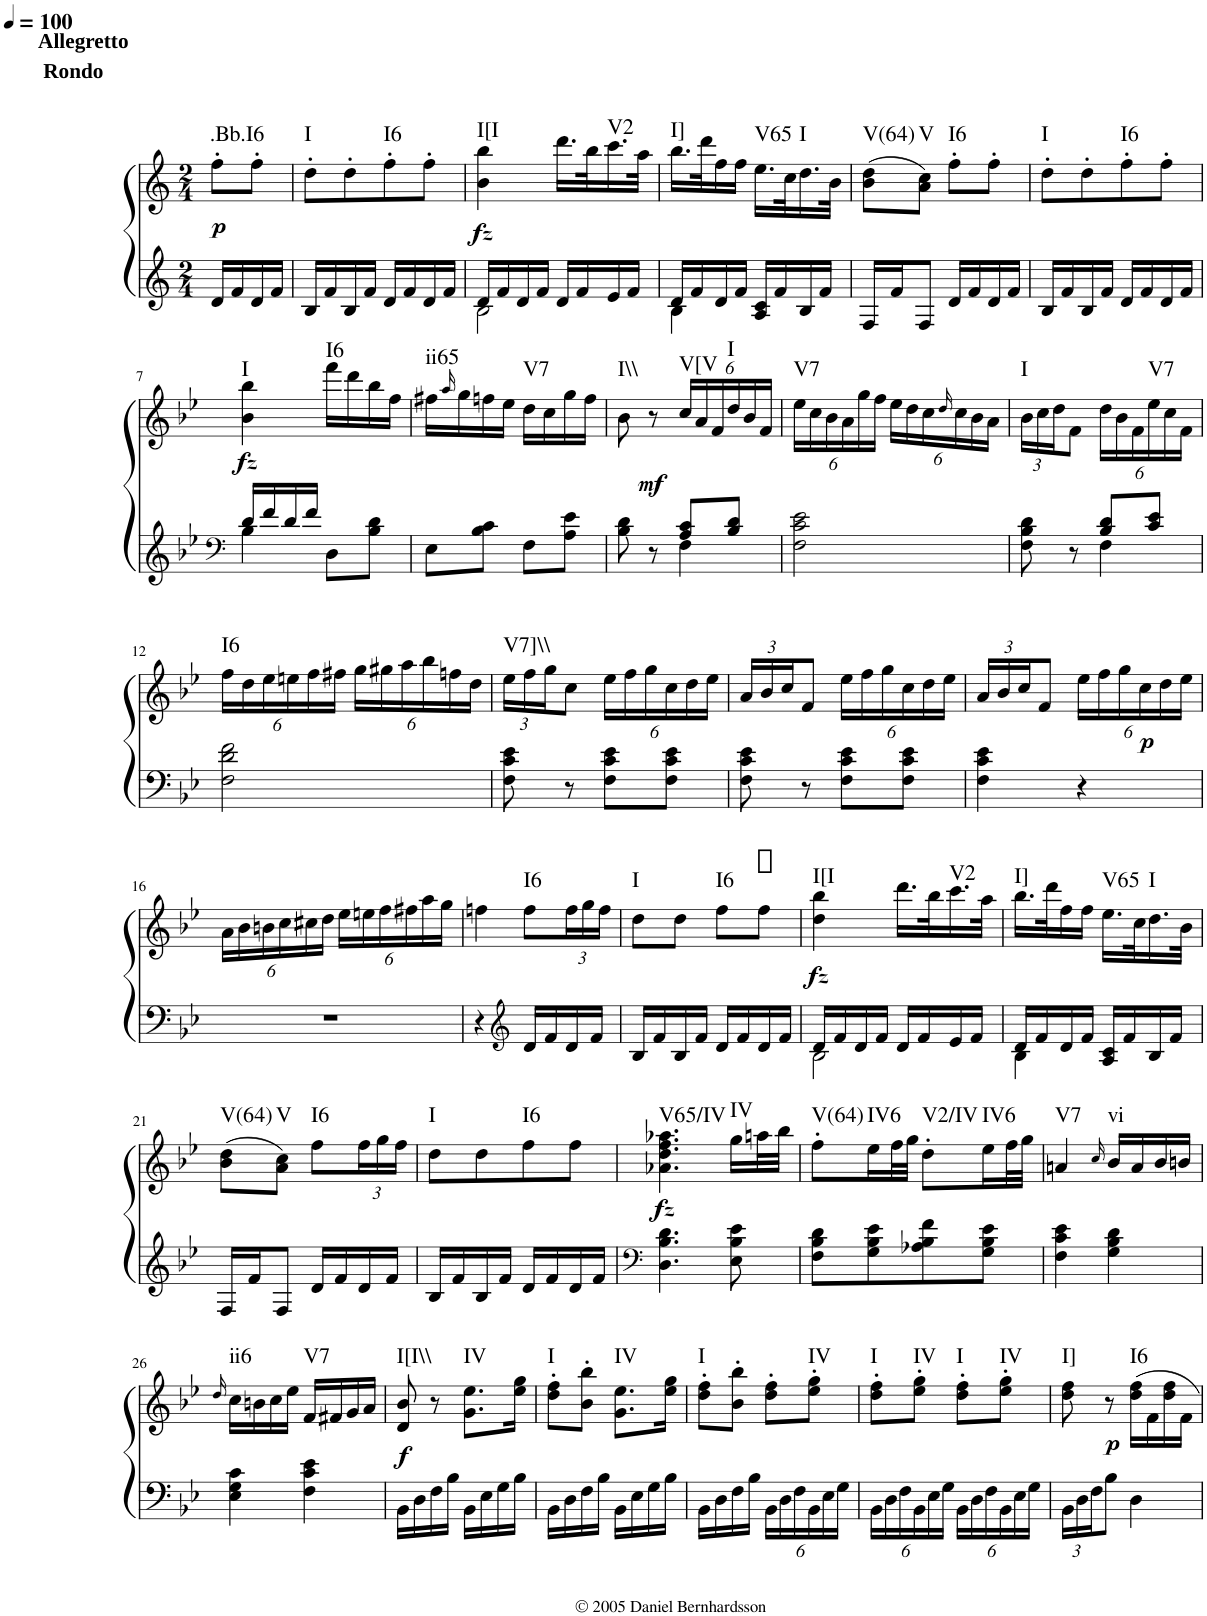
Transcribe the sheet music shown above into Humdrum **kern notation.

**kern	**kern	**dynam	**harte
*part1	*part1	*part1	*part1
*staff2	*staff1	*staff1/2	*
*I"Piano	*	*	*
*I'Pno.	*	*	*
*clefG2	*clefG2	*	*
*k[b-e-]	*k[b-e-]	*	*
*B-:	*B-:	*	*
*M2/4	*M2/4	*	*
*MM100	*MM100	*	*
=1	=1	=1	=1
!	!LO:TX:a:B:t=Rondo	!	!
!	!LO:TX:a:B:t=Allegretto	!	!
!	!	!LO:DY:b	!LO:H:kt=.Bb.I6
16d/LL	8ff'\L	p	N
16f/	.	.	.
16d/	8ff'\J	.	.
16f/JJ	.	.	.
=2	=2	=2	=2
!	!	!	!LO:H:kt=I
16B-/LL	8dd'\L	.	N
16f/	.	.	.
16B-/	8dd'\	.	.
16f/JJ	.	.	.
!	!	!	!LO:H:kt=I6
16d/LL	8ff'\	.	N
16f/	.	.	.
16d/	8ff'\J	.	.
16f/JJ	.	.	.
=3	=3	=3	=3
*^	*	*	*
!	!	!	!LO:DY:b	!LO:H:kt=I[I
16d/LL	2B-\	4b-\ 4bb-\	fz	N
16f/	.	.	.	.
16d/	.	.	.	.
16f/JJ	.	.	.	.
16d/LL	.	16.ddd\LL	.	.
16f/	.	.	.	.
.	.	32bb-\K	.	.
!	!	!	!	!LO:H:kt=V2
16e-/	.	16.ccc\	.	N
16f/JJ	.	.	.	.
.	.	32aa\JJk	.	.
=4	=4	=4	=4	=4
!	!	!	!	!LO:H:kt=I]
16d/LL	4B-\	16.bb-\LL	.	N
16f/	.	.	.	.
.	.	32ddd\K	.	.
16d/	.	16ff\	.	.
16f/JJ	.	16ff\JJ	.	.
!	!	!	!	!LO:H:kt=V65
16A/ 16c/LL	8ryy	16.ee-\LL	.	N
16f/	.	.	.	.
.	.	32cc\K	.	.
!	!	!	!	!LO:H:kt=I
16B-/	8ryy	16.dd\	.	N
16f/JJ	.	.	.	.
.	.	32b-\JJk	.	.
*v	*v	*	*	*
=5	=5	=5	=5
!	!	!	!LO:H:kt=V(64)
16F/LL	(8b-\ 8dd\L	.	N
16f/J	.	.	.
!	!	!	!LO:H:kt=V
8F/J	8a\ 8cc\J)	.	N
!	!	!	!LO:H:kt=I6
16d/LL	8ff'\L	.	N
16f/	.	.	.
16d/	8ff'\J	.	.
16f/JJ	.	.	.
=6	=6	=6	=6
!	!	!	!LO:H:kt=I
16B-/LL	8dd'\L	.	N
16f/	.	.	.
16B-/	8dd'\	.	.
16f/JJ	.	.	.
!	!	!	!LO:H:kt=I6
16d/LL	8ff'\	.	N
16f/	.	.	.
16d/	8ff'\J	.	.
16f/JJ	.	.	.
!!LO:LB:g=z
=7	=7	=7	=7
*clefF4	*	*	*
*^	*	*	*
!	!	!	!LO:DY:b	!LO:H:kt=I
16d/LL	4B-\	4b-\ 4bb-\	fz	N
16f/	.	.	.	.
16d/	.	.	.	.
16f/JJ	.	.	.	.
!	!	!	!	!LO:H:kt=I6
8D\L	4ryy	16fff\LL	.	N
.	.	16ddd\	.	.
8B-\ 8d\J	.	16bb-\	.	.
.	.	16ff\JJ	.	.
*v	*v	*	*	*
=8	=8	=8	=8
!	!	!	!LO:H:kt=ii65
8E-\L	16ff#X\LL	.	N
.	16qaa/	.	.
.	16gg\	.	.
8B-\ 8c\J	16ffn\	.	.
.	16ee-\JJ	.	.
!	!	!	!LO:H:kt=V7
8F\L	16dd\LL	.	N
.	16cc\	.	.
8A\ 8e-\J	16gg\	.	.
.	16ff\JJ	.	.
=9	=9	=9	=9
*^	*	*	*
!	!	!	!	!LO:H:kt=I\\
8B-\ 8d\	4ryy	8b-\	.	N
!	!	!	!LO:DY:b	!
8r	.	8r	mf	.
*	*	*Xbrackettup	*	*
!	!	!	!	!LO:H:kt=V[V
8A/ 8c/L	4F\	24cc/LL	.	N
.	.	24a/	.	.
.	.	24f/	.	.
!	!	!	!	!LO:H:kt=I
8B-/ 8d/J	.	24dd/	.	N
.	.	24b-/	.	.
.	.	24f/JJ	.	.
*v	*v	*	*	*
=10	=10	=10	=10
!	!	!	!LO:H:kt=V7
2F\ 2c\ 2e-\	24ee-\LL	.	N
.	24cc\	.	.
.	24b-\	.	.
.	24a\	.	.
.	24gg\	.	.
.	24ff\JJ	.	.
.	24ee-\LL	.	.
.	24dd\	.	.
.	24cc\	.	.
.	16qdd/	.	.
.	24cc\	.	.
.	24b-\	.	.
.	24a\JJ	.	.
=11	=11	=11	=11
*^	*	*	*
!	!	!	!	!LO:H:kt=I
8F\ 8B-\ 8d\	4ryy	24b-\LL	.	N
.	.	24cc\	.	.
.	.	24dd\J	.	.
8r	.	8f\J	.	.
8B-/ 8d/L	4F\	24dd\LL	.	.
.	.	24b-\	.	.
.	.	24f\	.	.
!	!	!	!	!LO:H:kt=V7
8c/ 8e-/J	.	24ee-\	.	N
.	.	24cc\	.	.
.	.	24f\JJ	.	.
*v	*v	*	*	*
!!LO:LB:g=z
=12	=12	=12	=12
!	!	!	!LO:H:kt=I6
2F\ 2d\ 2f\	24ff\LL	.	N
.	24dd\	.	.
.	24ee-\	.	.
.	24een\	.	.
.	24ff\	.	.
.	24ff#X\JJ	.	.
.	24gg\LL	.	.
.	24gg#X\	.	.
.	24aa\	.	.
.	24bb-\	.	.
.	24ffn\	.	.
.	24dd\JJ	.	.
=13	=13	=13	=13
!	!	!	!LO:H:kt=V7]\\
8F\ 8c\ 8e-\	24ee-\LL	.	N
.	24ff\	.	.
.	24gg\J	.	.
8r	8cc\J	.	.
8F\ 8c\ 8e-\L	24ee-\LL	.	.
.	24ff\	.	.
.	24gg\	.	.
8F\ 8c\ 8e-\J	24cc\	.	.
.	24dd\	.	.
.	24ee-\JJ	.	.
=14	=14	=14	=14
8F\ 8c\ 8e-\	24a/LL	.	.
.	24b-/	.	.
.	24cc/J	.	.
8r	8f/J	.	.
8F\ 8c\ 8e-\L	24ee-\LL	.	.
.	24ff\	.	.
.	24gg\	.	.
8F\ 8c\ 8e-\J	24cc\	.	.
.	24dd\	.	.
.	24ee-\JJ	.	.
=15	=15	=15	=15
4F\ 4c\ 4e-\	24a/LL	.	.
.	24b-/	.	.
.	24cc/J	.	.
.	8f/J	.	.
4r	24ee-\LL	.	.
.	24ff\	.	.
.	24gg\	.	.
!	!	!LO:DY:b	!
.	24cc\	p	.
.	24dd\	.	.
.	24ee-\JJ	.	.
!!LO:LB:g=z
=16	=16	=16	=16
2r	24a\LL	.	.
.	24b-\	.	.
.	24bn\	.	.
.	24cc\	.	.
.	24cc#X\	.	.
.	24dd\JJ	.	.
.	24ee-\LL	.	.
.	24een\	.	.
.	24ff\	.	.
.	24ff#X\	.	.
.	24aa\	.	.
.	24gg\JJ	.	.
=17	=17	=17	=17
4r	4ffn\	.	.
*clefG2	*	*	*
!	!	!	!LO:H:kt=I6
16d/LL	8ff\L	.	N
16f/	.	.	.
16d/	24ff\L	.	.
.	24gg\	.	.
16f/JJ	.	.	.
.	24ff\JJ	.	.
=18	=18	=18	=18
!	!	!	!LO:H:kt=I
16B-/LL	8dd\L	.	N
16f/	.	.	.
16B-/	8dd\J	.	.
16f/JJ	.	.	.
!	!	!	!LO:H:kt=I6
16d/LL	8ff\L	.	N
16f/	.	.	.
16d/	8ff\J	.	.
16f/JJ	.	.	.
=19	=19	=19	=19
*^	*	*	*
!	!	!	!LO:DY:b	!LO:H:kt=I[I
16d/LL	2B-\	4dd\ 4bb-\	fz	N
16f/	.	.	.	.
16d/	.	.	.	.
16f/JJ	.	.	.	.
16d/LL	.	16.ddd\LL	.	.
16f/	.	.	.	.
.	.	32bb-\K	.	.
!	!	!	!	!LO:H:kt=V2
16e-/	.	16.ccc\	.	N
16f/JJ	.	.	.	.
.	.	32aa\JJk	.	.
=20	=20	=20	=20	=20
!	!	!	!	!LO:H:kt=I]
16d/LL	4B-\	16.bb-\LL	.	N
16f/	.	.	.	.
.	.	32ddd\K	.	.
16d/	.	16ff\	.	.
16f/JJ	.	16ff\JJ	.	.
!	!	!	!	!LO:H:kt=V65
16A/ 16c/LL	8ryy	16.ee-\LL	.	N
16f/	.	.	.	.
.	.	32cc\K	.	.
!	!	!	!	!LO:H:kt=I
16B-/	8ryy	16.dd\	.	N
16f/JJ	.	.	.	.
.	.	32b-\JJk	.	.
*v	*v	*	*	*
!!LO:LB:g=z
=21	=21	=21	=21
!	!	!	!LO:H:kt=V(64)
16F/LL	(8b-\ 8dd\L	.	N
16f/J	.	.	.
!	!	!	!LO:H:kt=V
8F/J	8a\ 8cc\J)	.	N
!	!	!	!LO:H:kt=I6
16d/LL	8ff\L	.	N
16f/	.	.	.
16d/	24ff\L	.	.
.	24gg\	.	.
16f/JJ	.	.	.
.	24ff\JJ	.	.
=22	=22	=22	=22
!	!	!	!LO:H:kt=I
16B-/LL	8dd\L	.	N
16f/	.	.	.
16B-/	8dd\	.	.
16f/JJ	.	.	.
!	!	!	!LO:H:kt=I6
16d/LL	8ff\	.	N
16f/	.	.	.
16d/	8ff\J	.	.
16f/JJ	.	.	.
=23	=23	=23	=23
*clefF4	*	*	*
!	!	!LO:DY:b	!LO:H:kt=V65/IV
4.D\ 4.B-\ 4.d\	4.a-X\ 4.dd\ 4.ff\ 4.aa-X\	fz	N
!	!	!	!LO:H:kt=IV
8E-\ 8B-\ 8e-\	16gg\LL	.	N
.	32aan\L	.	.
.	32bb-\JJJ	.	.
=24	=24	=24	=24
!	!	!	!LO:H:kt=V(64)
8F\ 8B-\ 8d\L	8ff'\L	.	N
!	!	!	!LO:H:kt=IV6
8G\ 8B-\ 8e-\	16ee-\L	.	N
.	32ff\L	.	.
.	32gg\JJJ	.	.
!	!	!	!LO:H:kt=V2/IV
8A-X\ 8B-\ 8f\	8dd'\L	.	N
!	!	!	!LO:H:kt=IV6
8G\ 8B-\ 8e-\J	16ee-\L	.	N
.	32ff\L	.	.
.	32gg\JJJ	.	.
=25	=25	=25	=25
!	!	!	!LO:H:kt=V7
4F\ 4c\ 4e-\	4an/	.	N
.	16qcc/	.	.
!	!	!	!LO:H:kt=vi
4G\ 4B-\ 4d\	16b-/LL	.	N
.	16a/	.	.
.	16b-/	.	.
.	16bn/JJ	.	.
!!LO:LB:g=z
=26	=26	=26	=26
.	16qdd/	.	.
!	!	!	!LO:H:kt=ii6
4E-\ 4G\ 4c\	16cc\LL	.	N
.	16bn\	.	.
.	16cc\	.	.
.	16ee-\JJ	.	.
!	!	!	!LO:H:kt=V7
4F\ 4c\ 4e-\	16f/LL	.	N
.	16f#X/	.	.
.	16g/	.	.
.	16a/JJ	.	.
=27	=27	=27	=27
!	!	!LO:DY:b	!LO:H:kt=I[I\\
16BB-\LL	8d/ 8b-/	f	N
16D\	.	.	.
16F\	8r	.	.
16B-\JJ	.	.	.
!	!	!	!LO:H:kt=IV
16BB-\LL	8.g\ 8.ee-\L	.	N
16E-\	.	.	.
16G\	.	.	.
16B-\JJ	16ee-\ 16gg\Jk	.	.
=28	=28	=28	=28
!	!	!	!LO:H:kt=I
16BB-\LL	8dd\' 8ff\'L	.	N
16D\	.	.	.
16F\	8b-\' 8bb-\'J	.	.
16B-\JJ	.	.	.
!	!	!	!LO:H:kt=IV
16BB-\LL	8.g\ 8.ee-\L	.	N
16E-\	.	.	.
16G\	.	.	.
16B-\JJ	16ee-\ 16gg\Jk	.	.
=29	=29	=29	=29
!	!	!	!LO:H:kt=I
16BB-\LL	8dd\' 8ff\'L	.	N
16D\	.	.	.
16F\	8b-\' 8bb-\'J	.	.
16B-\JJ	.	.	.
*Xbrackettup	*	*	*
24BB-\LL	8dd\' 8ff\'L	.	.
24D\	.	.	.
24F\	.	.	.
!	!	!	!LO:H:kt=IV
24BB-\	8ee-\' 8gg\'J	.	N
24E-\	.	.	.
24G\JJ	.	.	.
=30	=30	=30	=30
!	!	!	!LO:H:kt=I
24BB-\LL	8dd\' 8ff\'L	.	N
24D\	.	.	.
24F\	.	.	.
!	!	!	!LO:H:kt=IV
24BB-\	8ee-\' 8gg\'J	.	N
24E-\	.	.	.
24G\JJ	.	.	.
!	!	!	!LO:H:kt=I
24BB-\LL	8dd\' 8ff\'L	.	N
24D\	.	.	.
24F\	.	.	.
!	!	!	!LO:H:kt=IV
24BB-\	8ee-\' 8gg\'J	.	N
24E-\	.	.	.
24G\JJ	.	.	.
=31	=31	=31	=31
!	!	!	!LO:H:kt=I]
24BB-\LL	8dd\ 8ff\	.	N
24D\	.	.	.
24F\J	.	.	.
!	!	!LO:DY:b	!
8B-\J	8r	p	.
!	!	!	!LO:H:kt=I6
4D\	16dd\ 16ff\LL	.	N
.	16f\	.	.
.	16dd\ 16ff\	.	.
.	16f\JJ	.	.
=	=	=	=
*-	*-	*-	*-
